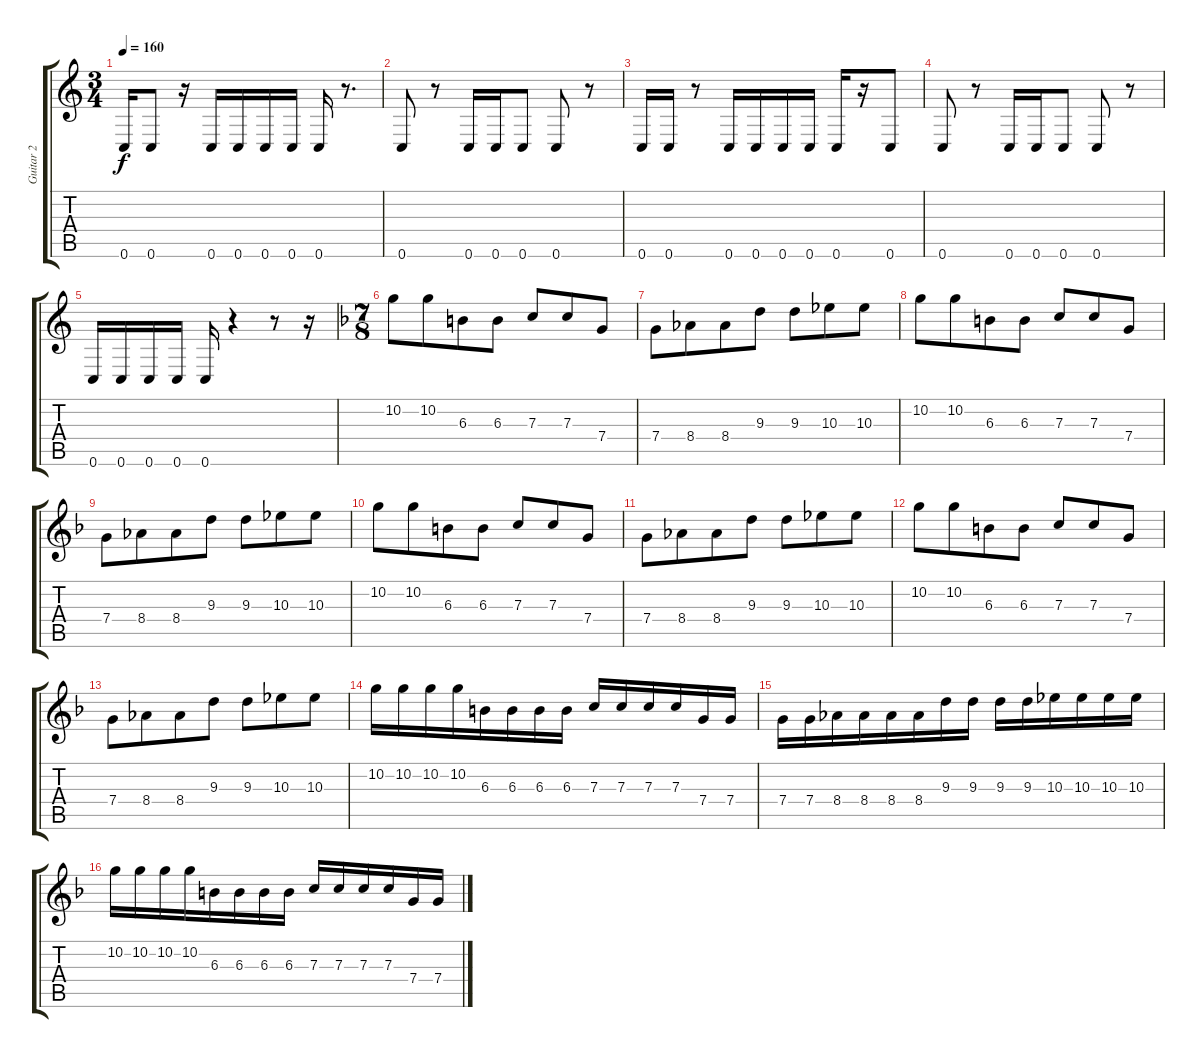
\track ("Guitar 2" "Guitar 2") {instrument overdrivenguitar}
\staff {score tabs}
\tuning (D4 A3 F3 C3 G2 C2) {hide}
\ts (3 4)
\tempo 160
\clef g2
\ks c
0.6.16{dy f} 0.6.8 r.16 0.6.16 0.6.16 0.6.16 0.6.16 0.6.16 r.8{d} |
0.6.8 r.8 0.6.16 0.6.16 0.6.8 0.6.8 r.8 |
0.6.16 0.6.16 r.8 0.6.16 0.6.16 0.6.16 0.6.16 0.6.16 r.16 0.6.8 |
0.6.8 r.8 0.6.16 0.6.16 0.6.8 0.6.8 r.8 |
0.6.16 0.6.16 0.6.16 0.6.16 0.6.16 r.4 r.8 r.16 |
\ts (7 8)
\ks dminor
10.2.8 10.2.8 6.3.8 6.3.8 7.3.8 7.3.8 7.4.8 |
7.4.8 8.4.8 8.4.8 9.3.8 9.3.8 10.3.8 10.3.8 |
10.2.8 10.2.8 6.3.8 6.3.8 7.3.8 7.3.8 7.4.8 |
7.4.8 8.4.8 8.4.8 9.3.8 9.3.8 10.3.8 10.3.8 |
10.2.8 10.2.8 6.3.8 6.3.8 7.3.8 7.3.8 7.4.8 |
7.4.8 8.4.8 8.4.8 9.3.8 9.3.8 10.3.8 10.3.8 |
10.2.8 10.2.8 6.3.8 6.3.8 7.3.8 7.3.8 7.4.8 |
7.4.8 8.4.8 8.4.8 9.3.8 9.3.8 10.3.8 10.3.8 |
10.2.16 10.2.16 10.2.16 10.2.16 6.3.16 6.3.16 6.3.16 6.3.16 7.3.16 7.3.16 7.3.16 7.3.16 7.4.16 7.4.16 |
7.4.16 7.4.16 8.4.16 8.4.16 8.4.16 8.4.16 9.3.16 9.3.16 9.3.16 9.3.16 10.3.16 10.3.16 10.3.16 10.3.16 |
10.2.16 10.2.16 10.2.16 10.2.16 6.3.16 6.3.16 6.3.16 6.3.16 7.3.16 7.3.16 7.3.16 7.3.16 7.4.16 7.4.16
